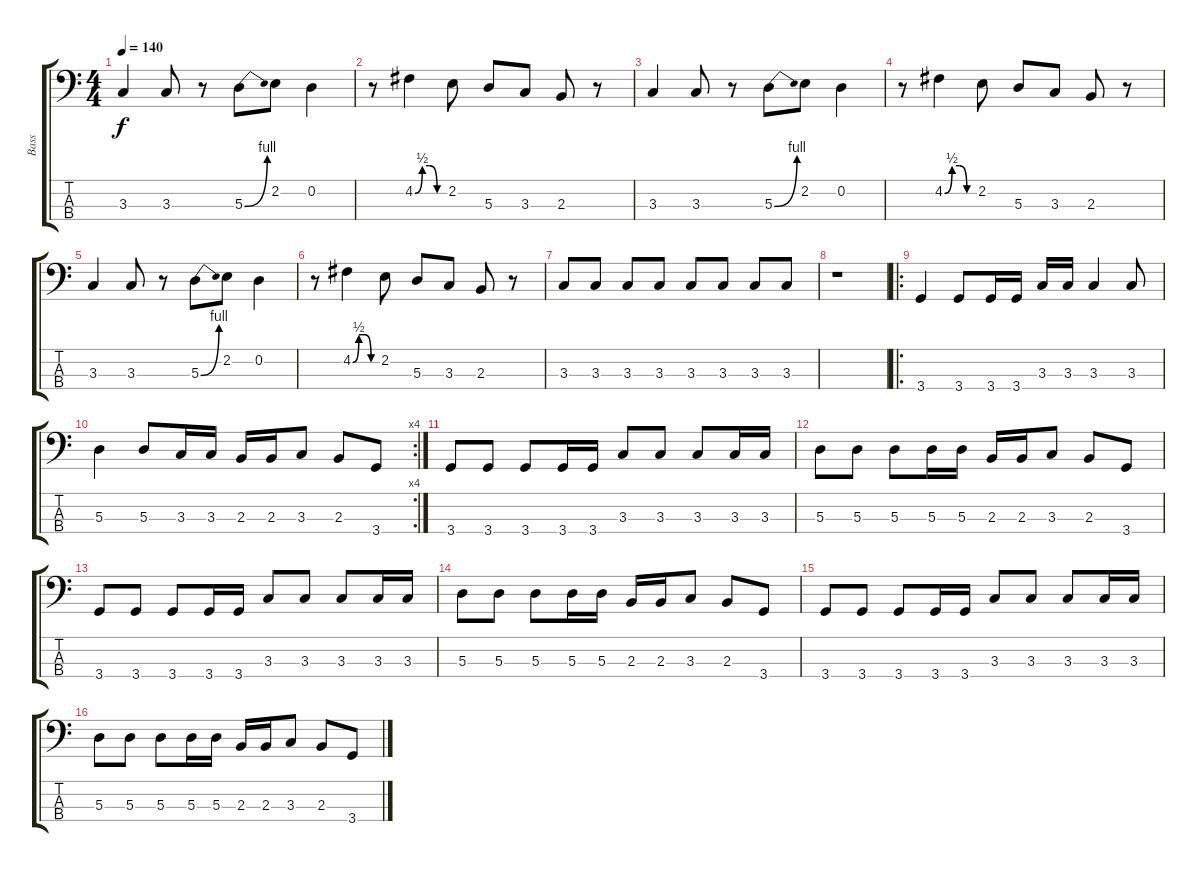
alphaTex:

\track ("Bass" "Bass") {instrument electricbassfinger}
\staff {score tabs}
\tuning (G2 D2 A1 E1) {hide}
\ts (4 4)
\tempo 140
\clef f4
\ks c
3.3.4{dy f} 3.3.8 r.8 5.3{be (bend 0 0 60 4)}.8 2.2.8 0.2.4 |
r.8 4.2{be (custom 0 0 15 2 30 2 45 0 60 0)}.4 2.2.8 5.3.8 3.3.8 2.3.8 r.8 |
3.3.4 3.3.8 r.8 5.3{be (bend 0 0 60 4)}.8 2.2.8 0.2.4 |
r.8 4.2{be (custom 0 0 15 2 30 2 45 0 60 0)}.4 2.2.8 5.3.8 3.3.8 2.3.8 r.8 |
3.3.4 3.3.8 r.8 5.3{be (bend 0 0 60 4)}.8 2.2.8 0.2.4 |
r.8 4.2{be (custom 0 0 15 2 30 2 45 0 60 0)}.4 2.2.8 5.3.8 3.3.8 2.3.8 r.8 |
3.3.8 3.3.8 3.3.8 3.3.8 3.3.8 3.3.8 3.3.8 3.3.8 |
r.1 |
\ro
3.4.4 3.4.8 3.4.16 3.4.16 3.3.16 3.3.16 3.3.4 3.3.8 |
\rc 4
5.3.4 5.3.8 3.3.16 3.3.16 2.3.16 2.3.16 3.3.8 2.3.8 3.4.8 |
3.4.8 3.4.8 3.4.8 3.4.16 3.4.16 3.3.8 3.3.8 3.3.8 3.3.16 3.3.16 |
5.3.8 5.3.8 5.3.8 5.3.16 5.3.16 2.3.16 2.3.16 3.3.8 2.3.8 3.4.8 |
3.4.8 3.4.8 3.4.8 3.4.16 3.4.16 3.3.8 3.3.8 3.3.8 3.3.16 3.3.16 |
5.3.8 5.3.8 5.3.8 5.3.16 5.3.16 2.3.16 2.3.16 3.3.8 2.3.8 3.4.8 |
3.4.8 3.4.8 3.4.8 3.4.16 3.4.16 3.3.8 3.3.8 3.3.8 3.3.16 3.3.16 |
5.3.8 5.3.8 5.3.8 5.3.16 5.3.16 2.3.16 2.3.16 3.3.8 2.3.8 3.4.8
